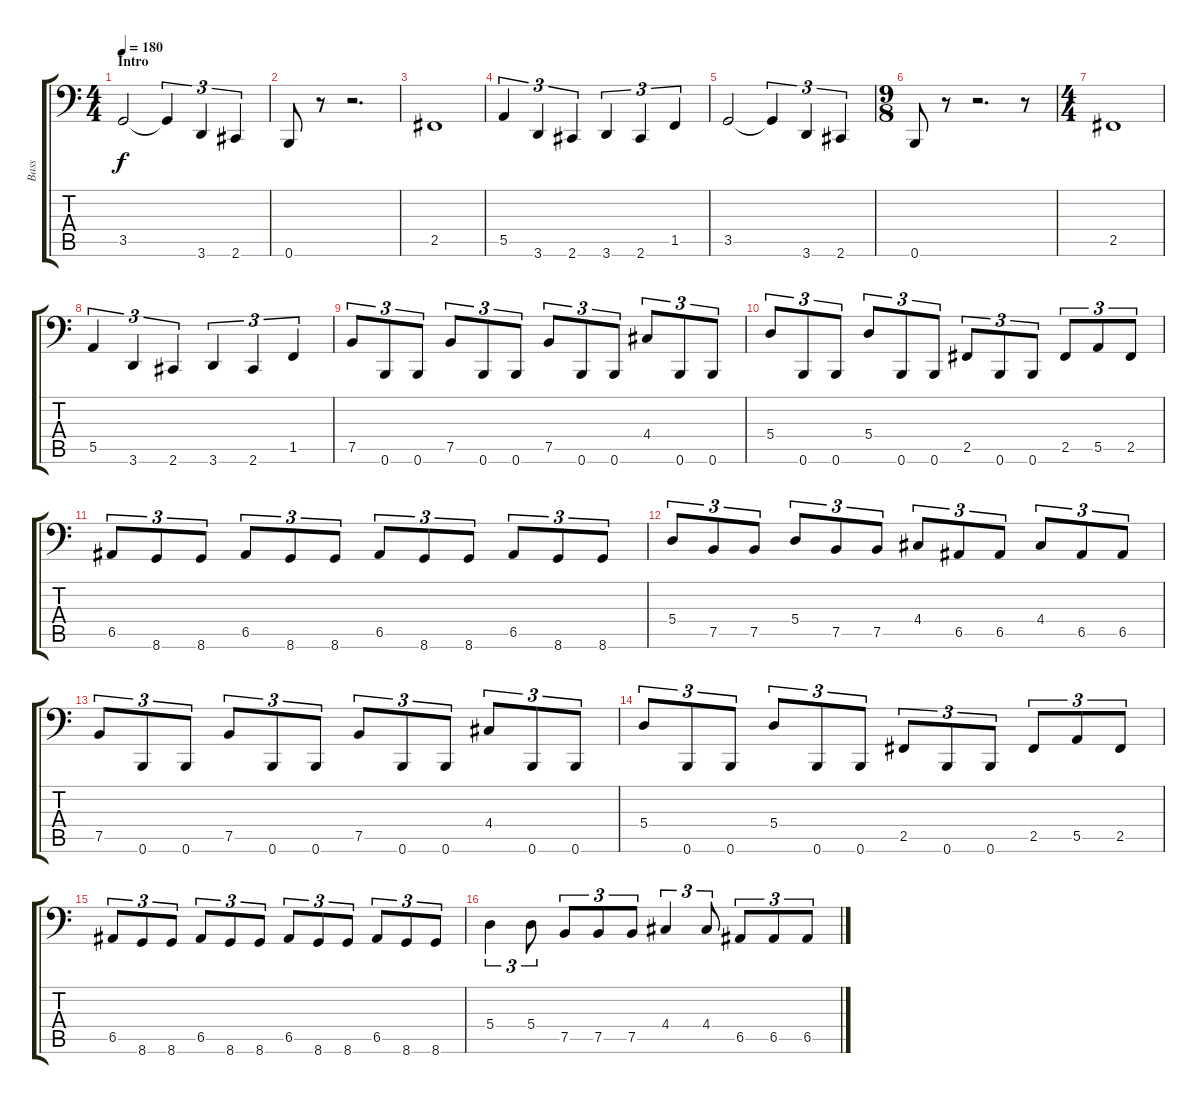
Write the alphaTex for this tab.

\track ("Bass" "Bass") {instrument electricbasspick}
\staff {score tabs}
\tuning (B2 Gb2 D2 A1 E1 B0) {hide}
\ts (4 4)
\section ("" "Intro")
\tempo 180
\clef f4
\ks c
3.5.2{dy f instrument electricbasspick} 3.5{t}.4{tu (3 2)} 3.6.4{tu (3 2)} 2.6.4{tu (3 2)} |
0.6.8 r.8 r.2{d} |
2.5.1 |
5.5.4{tu (3 2)} 3.6.4{tu (3 2)} 2.6.4{tu (3 2)} 3.6.4{tu (3 2)} 2.6.4{tu (3 2)} 1.5.4{tu (3 2)} |
3.5.2 3.5{t}.4{tu (3 2)} 3.6.4{tu (3 2)} 2.6.4{tu (3 2)} |
\ts (9 8)
0.6.8 r.8 r.2{d} r.8 |
\ts (4 4)
2.5.1 |
5.5.4{tu (3 2)} 3.6.4{tu (3 2)} 2.6.4{tu (3 2)} 3.6.4{tu (3 2)} 2.6.4{tu (3 2)} 1.5.4{tu (3 2)} |
7.5.8{tu (3 2)} 0.6.8{tu (3 2)} 0.6.8{tu (3 2)} 7.5.8{tu (3 2)} 0.6.8{tu (3 2)} 0.6.8{tu (3 2)} 7.5.8{tu (3 2)} 0.6.8{tu (3 2)} 0.6.8{tu (3 2)} 4.4.8{tu (3 2)} 0.6.8{tu (3 2)} 0.6.8{tu (3 2)} |
5.4.8{tu (3 2)} 0.6.8{tu (3 2)} 0.6.8{tu (3 2)} 5.4.8{tu (3 2)} 0.6.8{tu (3 2)} 0.6.8{tu (3 2)} 2.5.8{tu (3 2)} 0.6.8{tu (3 2)} 0.6.8{tu (3 2)} 2.5.8{tu (3 2)} 5.5.8{tu (3 2)} 2.5.8{tu (3 2)} |
6.5.8{tu (3 2)} 8.6.8{tu (3 2)} 8.6.8{tu (3 2)} 6.5.8{tu (3 2)} 8.6.8{tu (3 2)} 8.6.8{tu (3 2)} 6.5.8{tu (3 2)} 8.6.8{tu (3 2)} 8.6.8{tu (3 2)} 6.5.8{tu (3 2)} 8.6.8{tu (3 2)} 8.6.8{tu (3 2)} |
5.4.8{tu (3 2)} 7.5.8{tu (3 2)} 7.5.8{tu (3 2)} 5.4.8{tu (3 2)} 7.5.8{tu (3 2)} 7.5.8{tu (3 2)} 4.4.8{tu (3 2)} 6.5.8{tu (3 2)} 6.5.8{tu (3 2)} 4.4.8{tu (3 2)} 6.5.8{tu (3 2)} 6.5.8{tu (3 2)} |
7.5.8{tu (3 2)} 0.6.8{tu (3 2)} 0.6.8{tu (3 2)} 7.5.8{tu (3 2)} 0.6.8{tu (3 2)} 0.6.8{tu (3 2)} 7.5.8{tu (3 2)} 0.6.8{tu (3 2)} 0.6.8{tu (3 2)} 4.4.8{tu (3 2)} 0.6.8{tu (3 2)} 0.6.8{tu (3 2)} |
5.4.8{tu (3 2)} 0.6.8{tu (3 2)} 0.6.8{tu (3 2)} 5.4.8{tu (3 2)} 0.6.8{tu (3 2)} 0.6.8{tu (3 2)} 2.5.8{tu (3 2)} 0.6.8{tu (3 2)} 0.6.8{tu (3 2)} 2.5.8{tu (3 2)} 5.5.8{tu (3 2)} 2.5.8{tu (3 2)} |
6.5.8{tu (3 2)} 8.6.8{tu (3 2)} 8.6.8{tu (3 2)} 6.5.8{tu (3 2)} 8.6.8{tu (3 2)} 8.6.8{tu (3 2)} 6.5.8{tu (3 2)} 8.6.8{tu (3 2)} 8.6.8{tu (3 2)} 6.5.8{tu (3 2)} 8.6.8{tu (3 2)} 8.6.8{tu (3 2)} |
5.4.4{tu (3 2)} 5.4.8{tu (3 2)} 7.5.8{tu (3 2)} 7.5.8{tu (3 2)} 7.5.8{tu (3 2)} 4.4.4{tu (3 2)} 4.4.8{tu (3 2)} 6.5.8{tu (3 2)} 6.5.8{tu (3 2)} 6.5.8{tu (3 2)}
